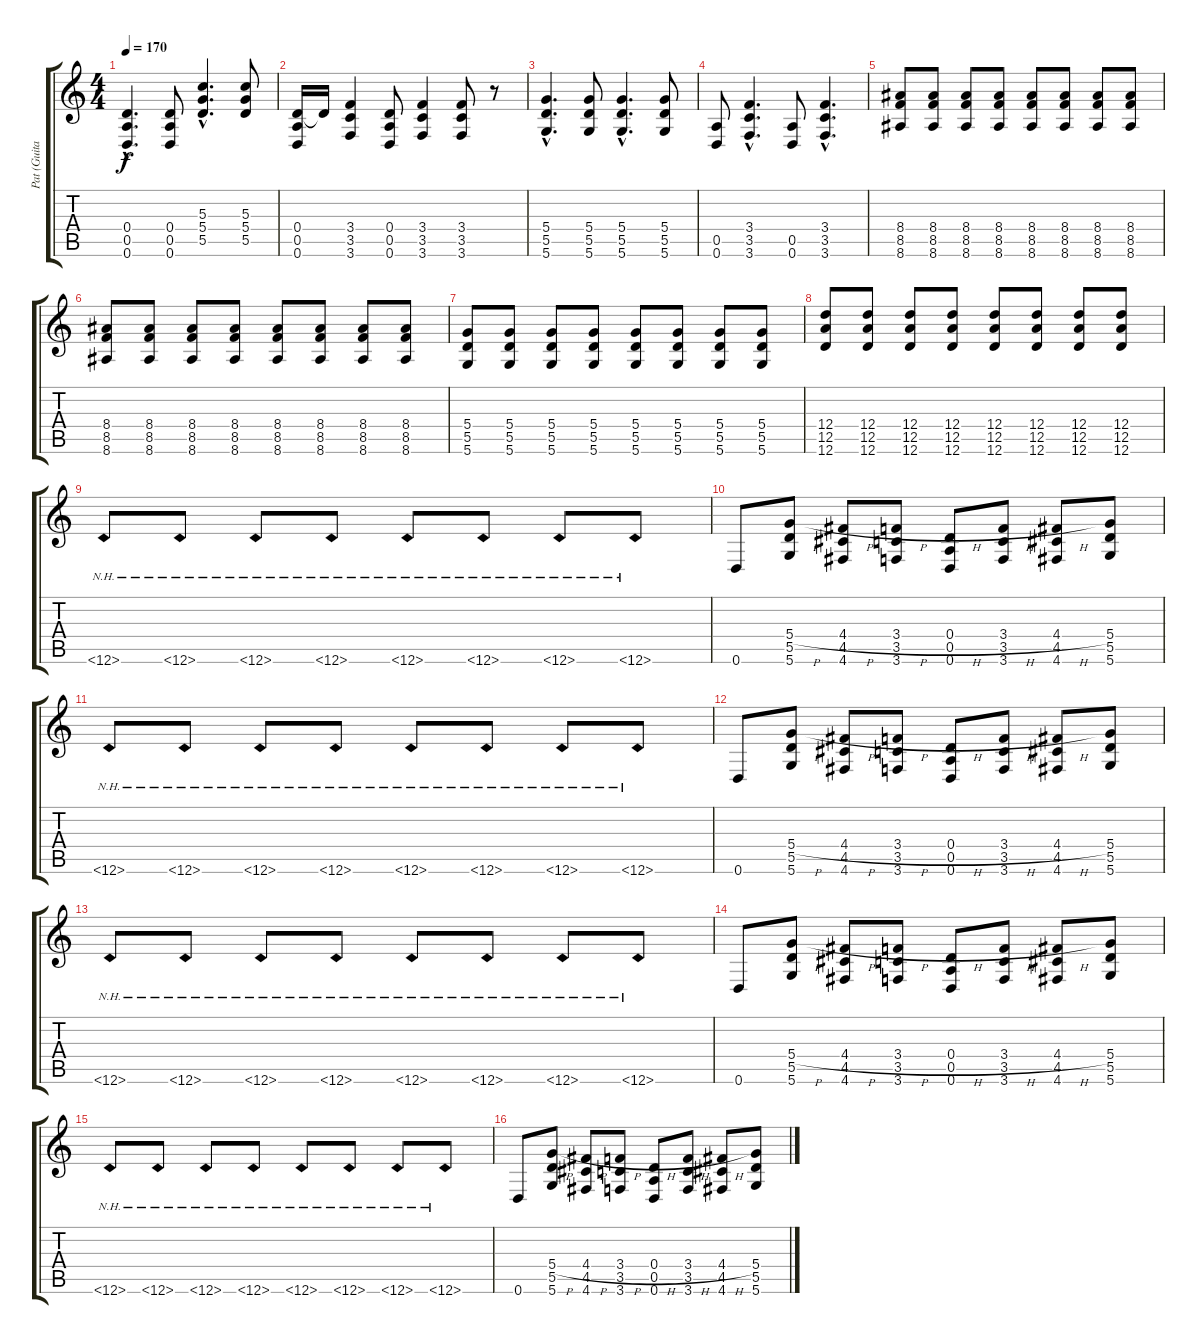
\track ("Pat (Guitar Dist.)" "Pat (Guita") {instrument overdrivenguitar}
\staff {score tabs}
\tuning (E4 B3 G3 D3 A2 D2) {hide}
\ts (4 4)
\tempo 170
\clef g2
\ks c
(0.4{hac} 0.5{hac} 0.6{hac}).4{d dy f} (0.4 0.5 0.6).8 (5.3{hac} 5.4{hac} 5.5{hac}).4{d} (5.3 5.4 5.5).8 |
(0.4 0.5 0.6).16 0.4{t}.16 (3.4 3.5 3.6).4 (0.4 0.5 0.6).8 (3.4 3.5 3.6).4 (3.4 3.5 3.6).8 r.8 |
(5.4{hac} 5.5{hac} 5.6{hac}).4{d} (5.4 5.5 5.6).8 (5.4{hac} 5.5{hac} 5.6{hac}).4{d} (5.4 5.5 5.6).8 |
(0.5 0.6).8 (3.4{hac} 3.5{hac} 3.6{hac}).4{d} (0.5 0.6).8 (3.4{hac} 3.5{hac} 3.6{hac}).4{d} |
(8.4 8.5 8.6).8 (8.4 8.5 8.6).8 (8.4 8.5 8.6).8 (8.4 8.5 8.6).8 (8.4 8.5 8.6).8 (8.4 8.5 8.6).8 (8.4 8.5 8.6).8 (8.4 8.5 8.6).8 |
(8.4 8.5 8.6).8 (8.4 8.5 8.6).8 (8.4 8.5 8.6).8 (8.4 8.5 8.6).8 (8.4 8.5 8.6).8 (8.4 8.5 8.6).8 (8.4 8.5 8.6).8 (8.4 8.5 8.6).8 |
(5.4 5.5 5.6).8 (5.4 5.5 5.6).8 (5.4 5.5 5.6).8 (5.4 5.5 5.6).8 (5.4 5.5 5.6).8 (5.4 5.5 5.6).8 (5.4 5.5 5.6).8 (5.4 5.5 5.6).8 |
(12.4 12.5 12.6).8 (12.4 12.5 12.6).8 (12.4 12.5 12.6).8 (12.4 12.5 12.6).8 (12.4 12.5 12.6).8 (12.4 12.5 12.6).8 (12.4 12.5 12.6).8 (12.4 12.5 12.6).8 |
0.6{nh}.8 0.6{nh}.8 0.6{nh}.8 0.6{nh}.8 0.6{nh}.8 0.6{nh}.8 0.6{nh}.8 0.6{nh}.8 |
0.6.8 (5.4{h} 5.5 5.6).8 (4.4{h} 4.5 4.6).8 (3.4{h} 3.5 3.6).8 (0.4{h} 0.5 0.6).8 (3.4{h} 3.5 3.6).8 (4.4{h} 4.5 4.6).8 (5.4 5.5 5.6).8 |
0.6{nh}.8 0.6{nh}.8 0.6{nh}.8 0.6{nh}.8 0.6{nh}.8 0.6{nh}.8 0.6{nh}.8 0.6{nh}.8 |
0.6.8 (5.4{h} 5.5 5.6).8 (4.4{h} 4.5 4.6).8 (3.4{h} 3.5 3.6).8 (0.4{h} 0.5 0.6).8 (3.4{h} 3.5 3.6).8 (4.4{h} 4.5 4.6).8 (5.4 5.5 5.6).8 |
0.6{nh}.8 0.6{nh}.8 0.6{nh}.8 0.6{nh}.8 0.6{nh}.8 0.6{nh}.8 0.6{nh}.8 0.6{nh}.8 |
0.6.8 (5.4{h} 5.5 5.6).8 (4.4{h} 4.5 4.6).8 (3.4{h} 3.5 3.6).8 (0.4{h} 0.5 0.6).8 (3.4{h} 3.5 3.6).8 (4.4{h} 4.5 4.6).8 (5.4 5.5 5.6).8 |
0.6{nh}.8 0.6{nh}.8 0.6{nh}.8 0.6{nh}.8 0.6{nh}.8 0.6{nh}.8 0.6{nh}.8 0.6{nh}.8 |
0.6.8 (5.4{h} 5.5 5.6).8 (4.4{h} 4.5 4.6).8 (3.4{h} 3.5 3.6).8 (0.4{h} 0.5 0.6).8 (3.4{h} 3.5 3.6).8 (4.4{h} 4.5 4.6).8 (5.4 5.5 5.6).8
